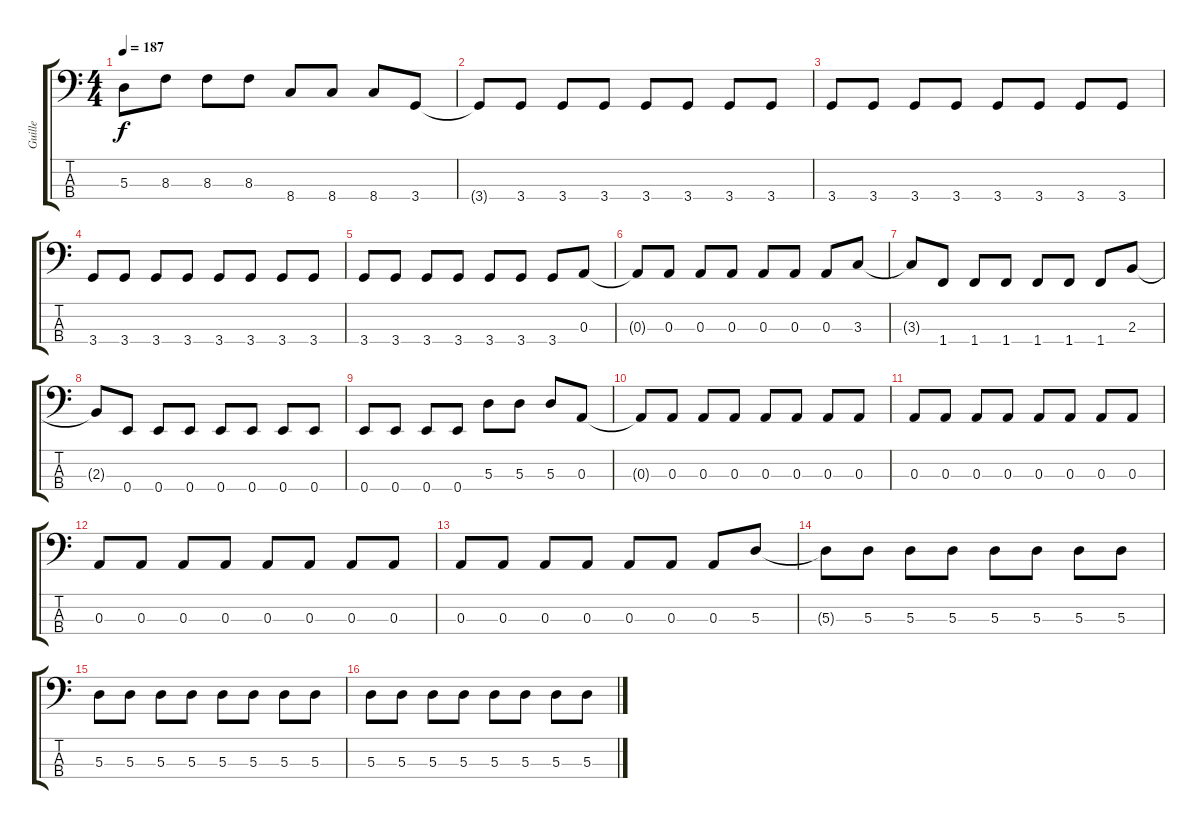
\track ("Guille" "Guille") {instrument electricbasspick}
\staff {score tabs}
\tuning (G2 D2 A1 E1) {hide}
\ts (4 4)
\tempo 187
\clef f4
\ks c
5.3.8{dy f} 8.3.8 8.3.8 8.3.8 8.4.8 8.4.8 8.4.8 3.4.8 |
3.4{t}.8 3.4.8 3.4.8 3.4.8 3.4.8 3.4.8 3.4.8 3.4.8 |
3.4.8 3.4.8 3.4.8 3.4.8 3.4.8 3.4.8 3.4.8 3.4.8 |
3.4.8 3.4.8 3.4.8 3.4.8 3.4.8 3.4.8 3.4.8 3.4.8 |
3.4.8 3.4.8 3.4.8 3.4.8 3.4.8 3.4.8 3.4.8 0.3.8 |
0.3{t}.8 0.3.8 0.3.8 0.3.8 0.3.8 0.3.8 0.3.8 3.3.8 |
3.3{t}.8 1.4.8 1.4.8 1.4.8 1.4.8 1.4.8 1.4.8 2.3.8 |
2.3{t}.8 0.4.8 0.4.8 0.4.8 0.4.8 0.4.8 0.4.8 0.4.8 |
0.4.8 0.4.8 0.4.8 0.4.8 5.3.8 5.3.8 5.3.8 0.3.8 |
0.3{t}.8 0.3.8 0.3.8 0.3.8 0.3.8 0.3.8 0.3.8 0.3.8 |
0.3.8 0.3.8 0.3.8 0.3.8 0.3.8 0.3.8 0.3.8 0.3.8 |
0.3.8 0.3.8 0.3.8 0.3.8 0.3.8 0.3.8 0.3.8 0.3.8 |
0.3.8 0.3.8 0.3.8 0.3.8 0.3.8 0.3.8 0.3.8 5.3.8 |
5.3{t}.8 5.3.8 5.3.8 5.3.8 5.3.8 5.3.8 5.3.8 5.3.8 |
5.3.8 5.3.8 5.3.8 5.3.8 5.3.8 5.3.8 5.3.8 5.3.8 |
5.3.8 5.3.8 5.3.8 5.3.8 5.3.8 5.3.8 5.3.8 5.3.8
